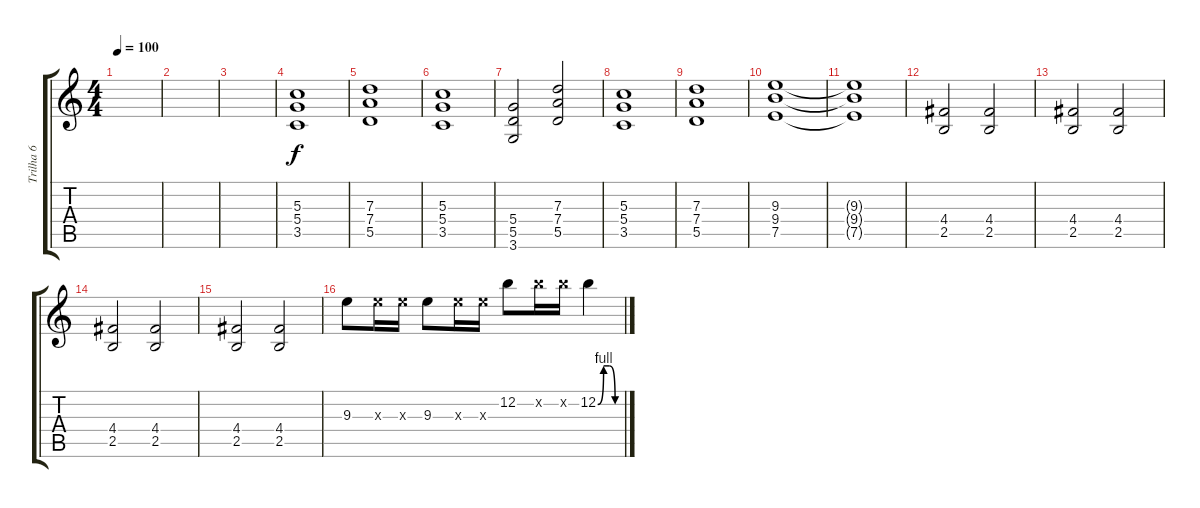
\track ("Trilha 6" "Trilha 6") {instrument distortionguitar}
\staff {score tabs}
\tuning (E4 B3 G3 D3 A2 E2) {hide}
\ts (4 4)
\tempo 100
\clef g2
\ks c
|
|
|
(5.3 5.4 3.5).1 |
(7.3 7.4 5.5).1 |
(5.3 5.4 3.5).1 |
(5.4 5.5 3.6).2 (7.3 7.4 5.5).2 |
(5.3 5.4 3.5).1 |
(7.3 7.4 5.5).1 |
(9.3 9.4 7.5).1 |
(9.3{t} 9.4{t} 7.5{t}).1 |
(4.4 2.5).2 (4.4 2.5).2 |
(4.4 2.5).2 (4.4 2.5).2 |
(4.4 2.5).2 (4.4 2.5).2 |
(4.4 2.5).2 (4.4 2.5).2 |
9.3.8 9.3{x}.16 9.3{x}.16 9.3.8 9.3{x}.16 9.3{x}.16 12.2.8 12.2{x}.16 12.2{x}.16 12.2{be (custom 0 0 15 4 30 4 45 0 60 0)}.4
